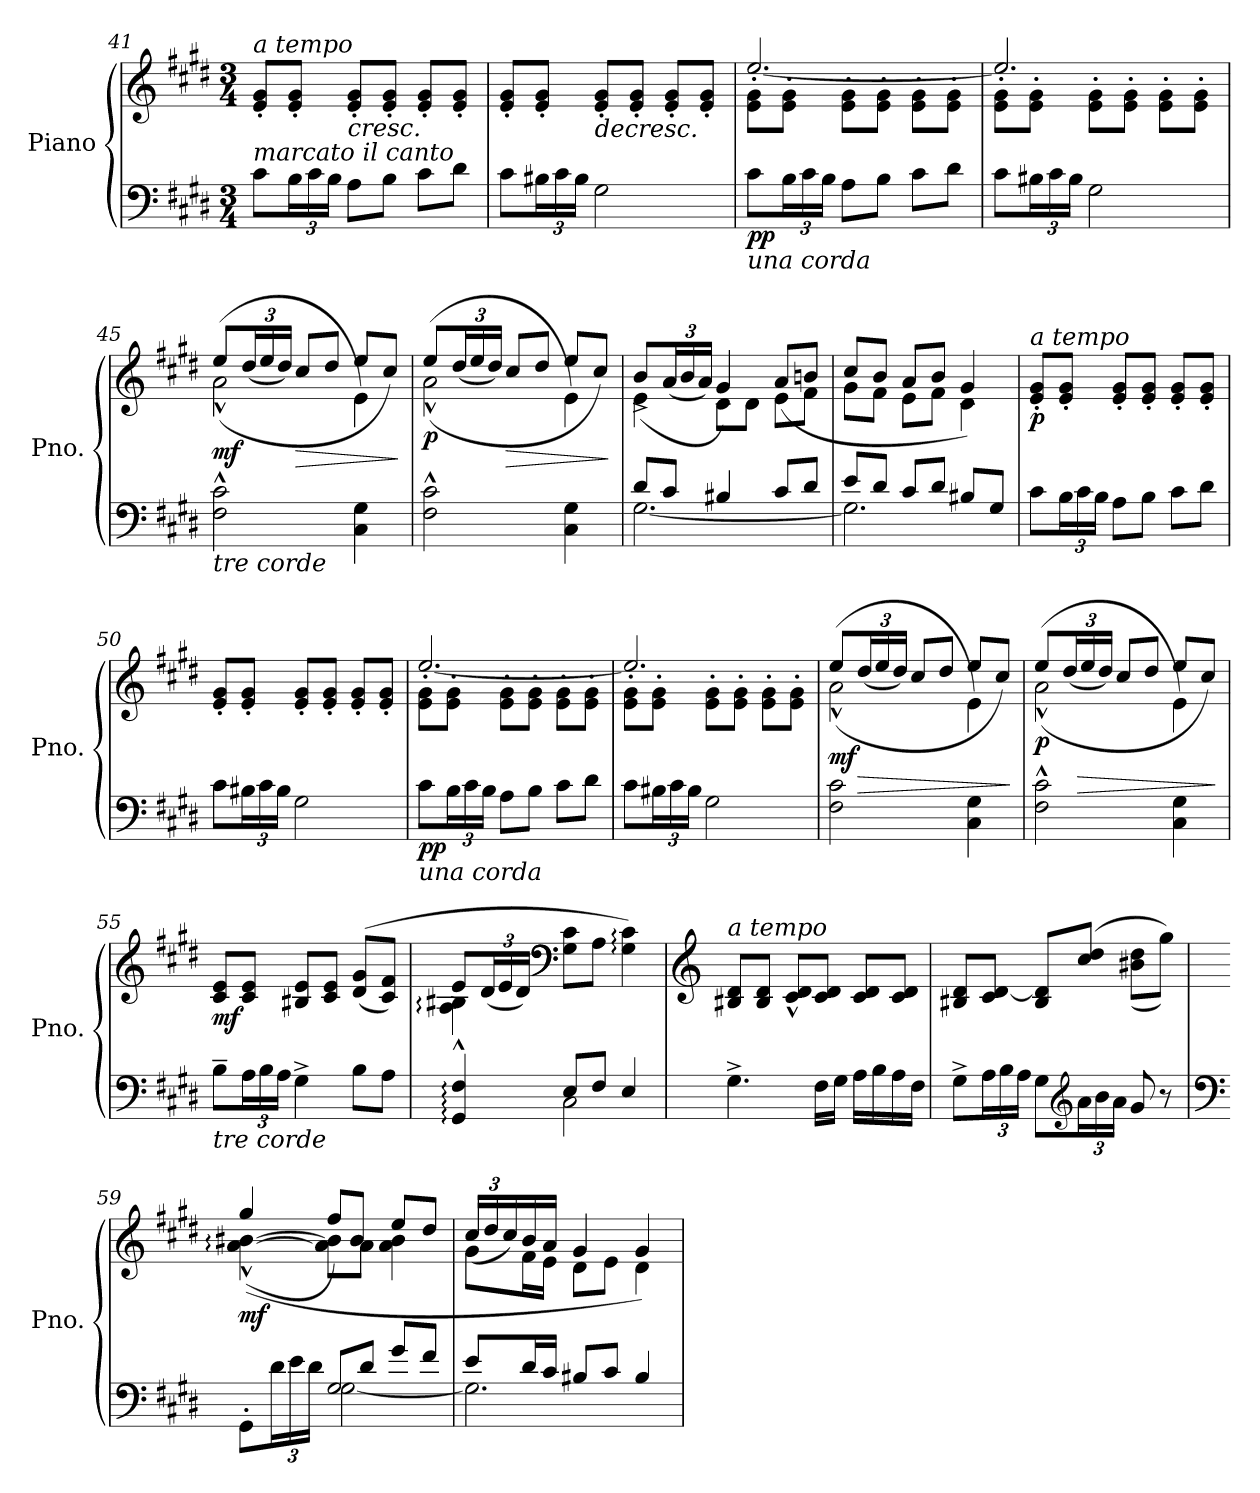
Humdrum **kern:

**kern	**kern	**dynam
*part1	*part1	*part1
*staff2	*staff1	*staff1/2
*I"Piano	*	*
*I'Pno.	*	*
!!LO:PB:g=z
*clefF4	*clefG2	*
*k[f#c#g#d#]	*k[f#c#g#d#]	*
*M3/4	*M3/4	*
*MM100	*MM100	*
=41	=41	=41
*	*^	*
!	!LO:TX:a:i:t=a tempo	!	!
!LO:TX:a:i:t=marcato il canto	!	!	!
8c#\L	2.ryy	8e/' 8g#/'L	.
*Xbrackettup	*	*	*
24B\L	.	8e/' 8g#/'J	.
24c#\	.	.	.
24B\JJ	.	.	.
!	!	!	!LO:HP:b
8A\L	.	8e/' 8g#/'L	<
8B\J	.	8e/' 8g#/'J	.
8c#\L	.	8e/' 8g#/'L	.
8d#\J	.	8e/' 8g#/'J	.
=42	=42	=42	=42
*	*MM90	*	*
8c#\L	2.ryy	8e/' 8g#/'L	.
*	*MM110	*	*
24B#X\L	.	8e/' 8g#/'J	.
24c#\	.	.	.
24B#\JJ	.	.	.
*	*MM100	*	*
!	!	!	!LO:HP:b
2G#\	.	8e/' 8g#/'L	>
.	.	8e/' 8g#/'J	.
.	.	8e/' 8g#/'L	.
.	.	8e/' 8g#/'J	.
*	*v	*v	*
.	.	[
=43	=43	=43
*	*^	*
!LO:TX:b:i:t=una corda	!	!	!
!	!	!	!LO:DY:b=2
8c#\L	8e\' 8g#\'L	[2.ee/	pp
24B\L	8e\' 8g#\'J	.	.
24c#\	.	.	.
24B\JJ	.	.	.
8A\L	8e\' 8g#\'L	.	.
8B\J	8e\' 8g#\'J	.	.
8c#\L	8e\' 8g#\'L	.	.
8d#\J	8e\' 8g#\'J	.	.
=44	=44	=44	=44
*	*MM90	*	*
8c#\L	8e\' 8g#\'L	2.ee/]	.
*	*MM110	*	*
24B#X\L	8e\' 8g#\'J	.	.
24c#\	.	.	.
24B#\JJ	.	.	.
*	*MM100	*	*
2G#\	8e\' 8g#\'L	.	.
.	8e\' 8g#\'J	.	.
.	8e\' 8g#\'L	.	.
.	8e\' 8g#\'J	.	.
!!LO:LB:g=z	!!
=45	=45	=45	=45
!LO:TX:b:i:t=tre corde	!	!	!
!	!	!	!LO:DY:b
2F#\^^ 2c#\^^	(<2a\	(>8ee^^/L	mf
*	*	*Xbrackettup	*
.	.	(>24dd#/L	.
.	.	24ee/	.
.	.	24dd#/JJ)	.
!	!	!	!LO:HP:b
.	.	8cc#/L	>
*	*MM90	*	*
.	.	8dd#/J	.
4C#\ 4G#\	4e\)	8ee/L	.
.	.	8cc#/J)	.
*	*v	*v	*
.	.	]
=46	=46	=46
*	*MM100	*
*	*^	*
!	!	!	!LO:DY:b
2F#\^^ 2c#\^^	(<2a\	(>8ee^^/L	p
.	.	(>24dd#/L	.
.	.	24ee/	.
.	.	24dd#/JJ)	.
!	!	!	!LO:HP:b
.	.	8cc#/L	>
*	*MM90	*	*
.	.	8dd#/J	.
4C#\ 4G#\	4e\)	8ee/L	.
.	.	8cc#/J)	.
*	*v	*v	*
.	.	]
=47	=47	=47
*	*MM90	*
*^	*^	*
8d#/L	[2.G#\	4e\	(>8b^/L	.
*	*	*MM100	*	*
8c#/J	.	.	(>24a/L	.
.	.	.	24b/	.
.	.	.	24a/JJ)	.
4B#X/	.	8d#\L	4g#~/)	.
.	.	8d#\J	.	.
8c#/L	.	8e\L	(>8a/L	.
*	*	*MM90	*	*
8d#/J	.	8f#\J	8bn/J	.
=48	=48	=48	=48	=48
*	*	*MM100	*	*
8e/L	2.G#\]	8g#\L	8cc#/L	.
8d#/J	.	8f#\J	8b/J	.
*	*	*MM90	*	*
8c#/L	.	8e\L	8a/L	.
*	*	*MM80	*	*
8d#/J	.	8f#\J	8b/J	.
8B#X/L	.	4d#\	4g#~/)	.
8G#/J	.	.	.	.
*v	*v	*	*	*
!!LO:LB:g=z	!!
=49	=49	=49	=49
*	*MM100	*	*
!	!LO:TX:a:i:t=a tempo	!	!
!	!	!	!LO:DY:b
8c#\L	2.ryy	8e/' 8g#/'L	p
24B\L	.	8e/' 8g#/'J	.
24c#\	.	.	.
24B\JJ	.	.	.
8A\L	.	8e/' 8g#/'L	.
8B\J	.	8e/' 8g#/'J	.
*	*MM90	*	*
8c#\L	.	8e/' 8g#/'L	.
8d#\J	.	8e/' 8g#/'J	.
=50	=50	=50	=50
*	*MM100	*	*
8c#\L	2.ryy	8e/' 8g#/'L	.
24B#X\L	.	8e/' 8g#/'J	.
24c#\	.	.	.
24B#\JJ	.	.	.
2G#\	.	8e/' 8g#/'L	.
.	.	8e/' 8g#/'J	.
.	.	8e/' 8g#/'L	.
.	.	8e/' 8g#/'J	.
=51	=51	=51	=51
*	*MM100	*	*
!LO:TX:b:i:t=una corda	!	!	!
!	!	!	!LO:DY:b=2
8c#\L	8e\' 8g#\'L	[2.ee/	pp
24B\L	8e\' 8g#\'J	.	.
24c#\	.	.	.
24B\JJ	.	.	.
8A\L	8e\' 8g#\'L	.	.
8B\J	8e\' 8g#\'J	.	.
*	*MM90	*	*
8c#\L	8e\' 8g#\'L	.	.
8d#\J	8e\' 8g#\'J	.	.
=52	=52	=52	=52
*	*MM100	*	*
8c#\L	8e\' 8g#\'L	2.ee/]	.
24B#X\L	8e\' 8g#\'J	.	.
24c#\	.	.	.
24B#\JJ	.	.	.
*	*MM90	*	*
2G#\	8e\' 8g#\'L	.	.
.	8e\' 8g#\'J	.	.
*	*MM80	*	*
.	8e\' 8g#\'L	.	.
.	8e\' 8g#\'J	.	.
!!LO:LB:g=z	!!
=53	=53	=53	=53
*	*MM100	*	*
!	!	!	!LO:DY:b
2F#\ 2c#\	(<2a\	(>8ee^^/L	mf
!	!	!	!LO:HP:b
.	.	(>24dd#/L	>
.	.	24ee/	.
.	.	24dd#/JJ)	.
.	.	8cc#/L	.
*	*MM90	*	*
.	.	8dd#/J	.
4C#\ 4G#\	4e\)	8ee/L	.
.	.	8cc#/J)	.
*	*v	*v	*
.	.	]
=54	=54	=54
*	*MM100	*
*	*^	*
!	!	!	!LO:DY:b
2F#\^^ 2c#\^^	(<2a\	(>8ee^^/L	p
.	.	(>24dd#/L	.
!	!	!	!LO:HP:b
.	.	24ee/	>
.	.	24dd#/JJ)	.
.	.	8cc#/L	.
*	*MM90	*	*
.	.	8dd#/J	.
4C#\ 4G#\	4e\)	8ee/L	.
.	.	8cc#/J)	.
*	*v	*v	*
.	.	]
=55	=55	=55
*	*MM90	*
*	*^	*
!LO:TX:b:i:t=tre corde	!	!	!
!	!	!	!LO:DY:b
8B~\L	2.ryy	8c#/ 8e/L	mf
*	*MM100	*	*
24A\L	.	8c#/ 8e/J	.
24B\	.	.	.
24A\JJ	.	.	.
4G#^\	.	8B#X/ 8e/L	.
.	.	8c#/ 8e/J	.
*	*MM90	*	*
8B\L	.	(>(<8d#/ 8g#/L	.
8A\J	.	8c#/ 8f#/J)	.
*	*v	*v	*
.	.	]
=56	=56	=56
*	*MM80	*
*^	*^	*
4GG#/:^^ 4F#/:^^	4ryy	4A\: 4B#X\:	8e^/L	.
*	*	*MM100	*	*
.	.	.	(<24d#/L	.
.	.	.	24e/	.
.	.	.	24d#/JJ)	.
*	*	*clefF4	*	*
*	*	*MM90	*	*
8E/L	2C#\	2ryy	8G#\ 8c#\L	.
*	*	*MM70	*	*
8F#/J	.	.	8A\J	.
*	*	*MM40	*	*
4E/	.	.	4G#\: 4c#\:)	.
*v	*v	*	*	*
!!LO:LB:g=z	!!
=57	=57	=57	=57
*	*clefG2	*	*
*	*MM100	*	*
!	!LO:TX:a:i:t=a tempo	!	!
4.G#^\	2.ryy	8B#X/ 8d#/L	.
.	.	8B#/ 8d#/J	.
.	.	8c#/^^ 8d#/^^L	.
*	*MM110	*	*
16F#\LL	.	8c#/ 8d#/J	.
16G#\JJ	.	.	.
16A\LL	.	8c#/ 8d#/L	.
16B\	.	.	.
16A\	.	8c#/ 8d#/J	.
16F#\JJ	.	.	.
=58	=58	=58	=58
*	*MM100	*	*
8G#^\L	2.ryy	8B#X/ 8d#/L	.
24A\L	.	8c#/ [8d#/J	.
24B\	.	.	.
24A\JJ	.	.	.
8G#\L	.	8B#/ 8d#/]L	.
*clefG2	*	*	*
24a\L	.	(>8cc#/ 8dd#/J	.
24b\	.	.	.
24a\JJ	.	.	.
*	*MM90	*	*
8g#/	.	(>8b#X\ 8dd#\L	.
*	*MM80	*	*
8r	.	8gg#\J))	.
=59	=59	=59	=59
*clefF4	*	*	*
*^	*	*	*
!	!	!	!	!LO:DY:b
8GG#'\L	4ryy	[4a\: [4b#X\:	(>(>4gg#^^/	mf
24d#\L	.	.	.	.
24e\	.	.	.	.
24d#\JJ	.	.	.	.
*	*	*MM90	*	*
!LO:N:head=open	!	!	!	!
8G#/L	[2G#\	8a\] 8b#\]L	8ff#/L)	.
8d#/J	.	8a\J	8b#/J	.
*	*	*MM80	*	*
8g#/L	.	4a\ 4b#\	8ee/L	.
8f#/J	.	.	8dd#/J	.
*	*	*MM100	*	*
=60	=60	=60	=60	=60
*	*	*MM90	*	*
8e/L	2.G#\]	8g#\L	(>24cc#/LL	.
.	.	.	24dd#/	.
.	.	.	24cc#/)	.
16d#/L	.	16f#\L	16b/	.
16c#/JJ	.	16e\JJ	16a/JJ	.
8B#X/L	.	8d#\L	4g#/	.
*	*	*MM70	*	*
8c#/J	.	8e\J	.	.
4B#/	.	4d#\	4g#/)	.
*v	*v	*	*	*
*	*v	*v	*
=	=	=
*-	*-	*-
